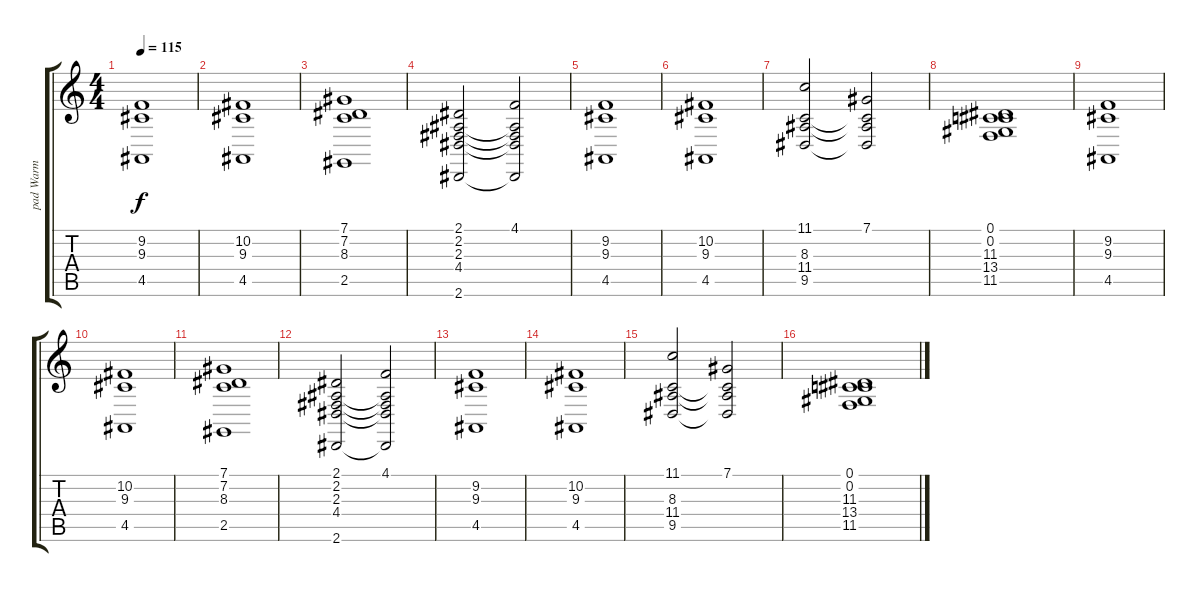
\track ("pad Warm" "pad Warm") {instrument pad2warm}
\staff {score tabs}
\tuning (Db4 Ab3 E3 B2 Gb2 Db2) {hide}
\ts (4 4)
\tempo 115
\clef g2
\ks c
(9.2 9.3 4.5).1{dy f} |
(10.2 9.3 4.5).1 |
(7.1 7.2 8.3 2.5).1 |
(2.1 2.2 2.3 4.4 2.6).2 (4.1 2.2{t} 2.3{t} 4.4{t} 2.6{t}).2 |
(9.2 9.3 4.5).1 |
(10.2 9.3 4.5).1 |
(11.1 8.3 11.4 9.5).2 (7.1 8.3{t} 11.4{t} 9.5{t}).2 |
(0.1 0.2 11.3 13.4 11.5).1 |
(9.2 9.3 4.5).1 |
(10.2 9.3 4.5).1 |
(7.1 7.2 8.3 2.5).1 |
(2.1 2.2 2.3 4.4 2.6).2 (4.1 2.2{t} 2.3{t} 4.4{t} 2.6{t}).2 |
(9.2 9.3 4.5).1 |
(10.2 9.3 4.5).1 |
(11.1 8.3 11.4 9.5).2 (7.1 8.3{t} 11.4{t} 9.5{t}).2 |
(0.1 0.2 11.3 13.4 11.5).1
